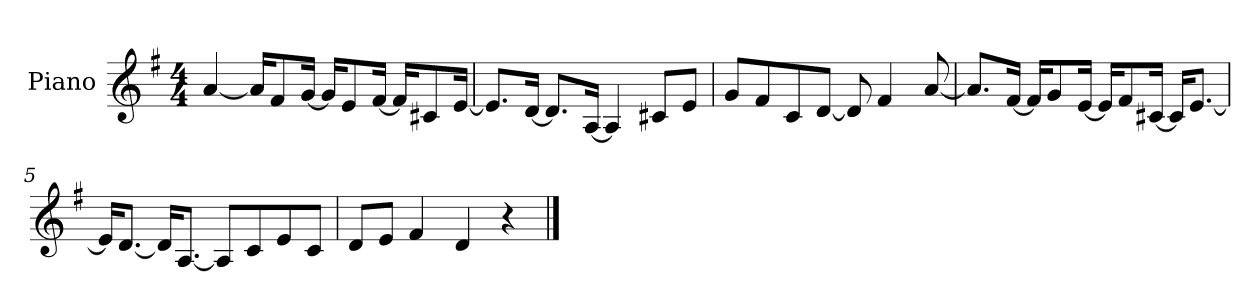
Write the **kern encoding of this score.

**kern
*part1
*staff1
*I"Piano
*I'P-no
*clefG2
*k[f#]
*M4/4
*MM90
=1
[4a/
16a/KL]
8f#/
[16g/Jk
16g/KL]
8e/
[16f#/Jk
16f#/KL]
8c#X/
[16e/Jk
=2
8.e/L]
[16d/Jk
8.d/L]
[16A/Jk
4A/]
8c#X/L
8e/J
=3
8g/L
8f#/
8c/
[8d/J
8d/]
4f#/
[8a/
!!LO:LB:g=z
=4
8.a/L]
[16f#/Jk
16f#/KL]
8g/
[16e/Jk
16e/KL]
8f#/
[16c#X/Jk
16c#/KL]
[8.e/J
=5
16e/KL]
[8.d/J
16d/KL]
[8.A/J
8A/L]
8c/
8e/
8c/J
=6
8d/L
8e/J
4f#/
4d/
4r
==
*-
